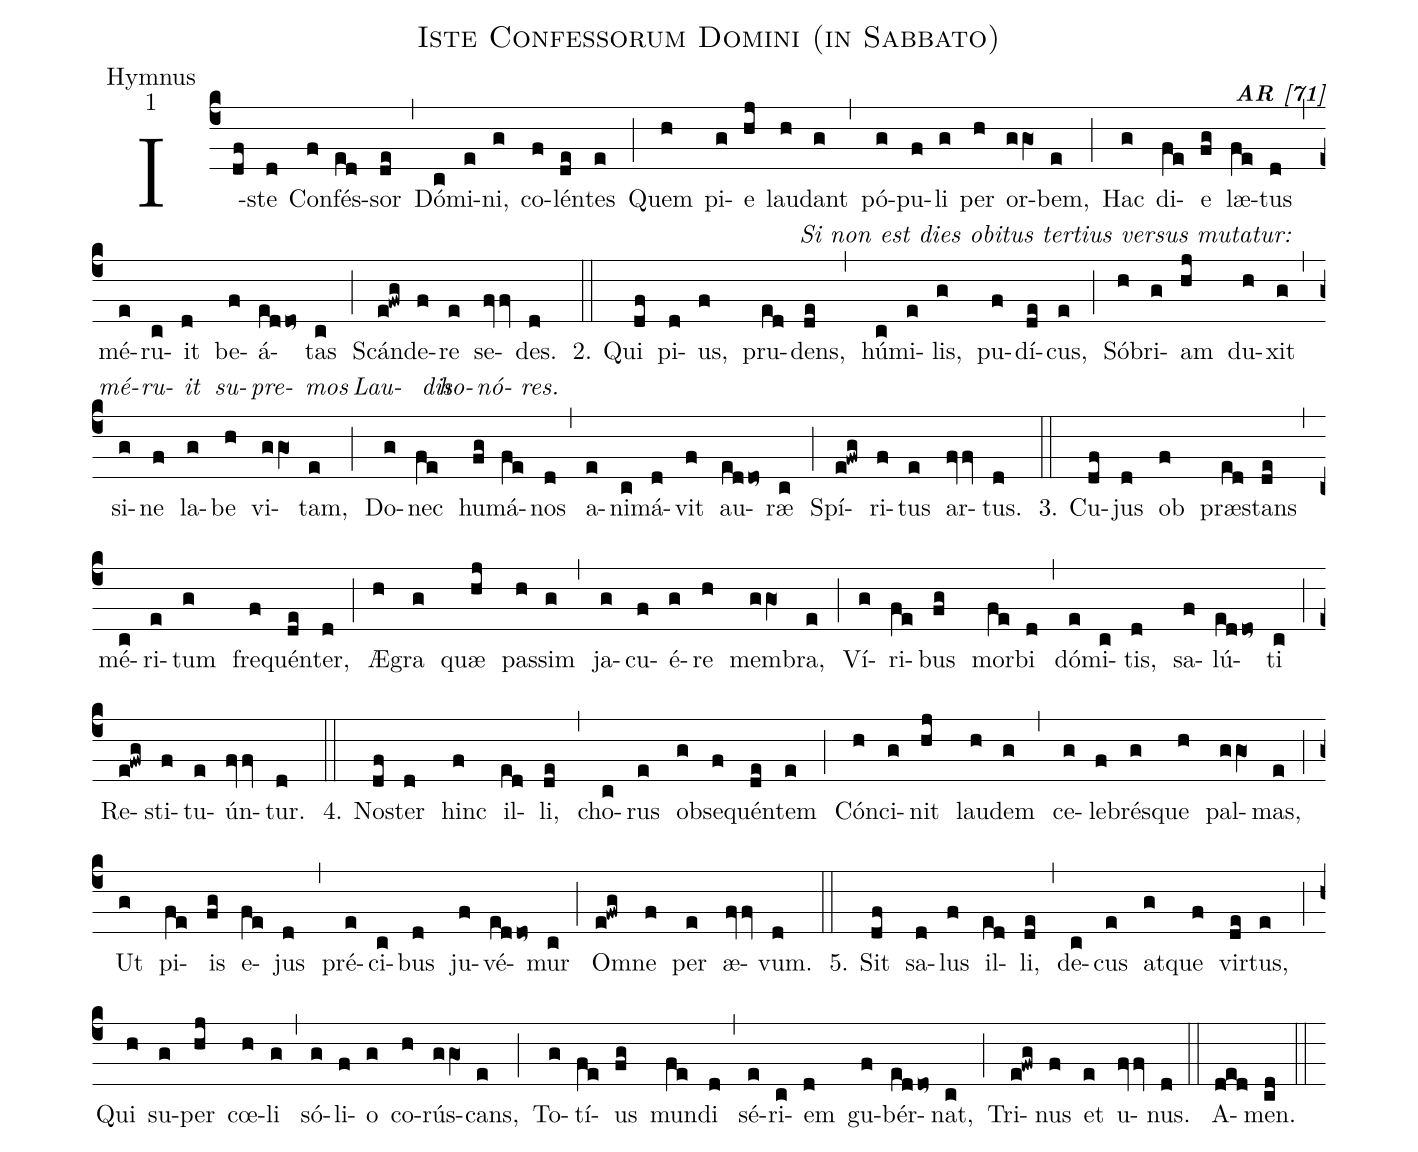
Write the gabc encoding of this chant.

name:Iste Confessorum Domini (in Sabbato);
office-part:Hymnus;
mode:1;
commentary:{\bfseries AR [71]};
%%
(c4) I(df)ste(d) Con(f)fés(ed)sor(de) (,)
Dó(c)mi(e)ni,(g) co(f)lén(de)tes(e) (;)
Quem(h) pi(g)e(hj) lau(h)dant[<i>Si non est dies obitus tertius versus mutatur:</i>](g) (,)
pó(g)pu(f)li(g) per(h) or(ggO1)bem,(e) (;)
Hac(g) di(fe)e(fg) læ(fe)tus(d) (,)
mé[mé-](e)ru[ru-](c)it[it](d) be[su-](f)á[<v>\hspace{-0.3em}</v>pre-](eddo~)tas[mos](c) (;)
Scán[Lau-](e!fwg)de[<v>\ \ </v>dis](f)re[ho-](e) se[<v>\hspace{0.1em}</v>nó-](fvv)des.[<v>\hspace{0.2em}</v>res.](d)  (::)
2. Qui(df) pi(d)us,(f) pru(ed)dens,(de) (,)
hú(c)mi(e)lis,(g) pu(f)dí(de)cus,(e) (;)
Só(h)bri(g)am(hj) du(h)xit(g) (,)
si(g)ne(f) la(g)be(h) vi(ggO1)tam,(e) (;)
Do(g)nec(fe) hu(fg)má(fe)nos(d) (,)
a(e)ni(c)má(d)vit(f) au(eddo~)ræ(c) (;)
Spí(e!fwg)ri(f)tus(e) ar(fvv)tus.(d) (::)

3. Cu(df)jus(d) ob(f) præ(ed)stans(de) (,)
mé(c)ri(e)tum(g) fre(f)quén(de)ter,(d) (;)
Æ(h)gra(g) quæ(hj) pas(h)sim(g) (,)
ja(g)cu(f)é(g)re(h) mem(ggO1)bra,(e) (;)
Ví(g)ri(fe)bus(fg) mor(fe)bi(d) (,)
dó(e)mi(c)tis,(d) sa(f)lú(eddo~)ti(c) (;)
Re(e!fwg)sti(f)tu(e)ún(fvv)tur.(d) (::)

4. No(df)ster(d) hinc(f) il(ed)li,(de) (,)
cho(c)rus(e) ob(g)se(f)quén(de)tem(e) (;)
Cón(h)ci(g)nit(hj) lau(h)dem(g) (,)
ce(g)le(f)brés(g)que(h) pal(ggO1)mas,(e) (;)
Ut(g) pi(fe)is(fg) e(fe)jus(d) (,)
pré(e)ci(c)bus(d) ju(f)vé(eddo~)mur(c) (;) %syllabification error in source
O(e!fwg)mne(f) per(e) æ(fvv)vum.(d) (::)

5. Sit(df) sa(d)lus(f) il(ed)li,(de) (,)
de(c)cus(e) at(g)que(f) vir(de)tus,(e) (;)
Qui(h) su(g)per(hj) cœ(h)li(g) (,)
só(g)li(f)o(g) co(h)rús(ggO1)cans,(e) (;)
To(g)tí(fe)us(fg) mun(fe)di(d) (,)
sé(e)ri(c)em(d) gu(f)bér(eddo~)nat,(c) (;)
Tri(e!fwg)nus(f) et(e) u(fvv)nus.(d) (::)
A(ded)men.(cd)  (::)
